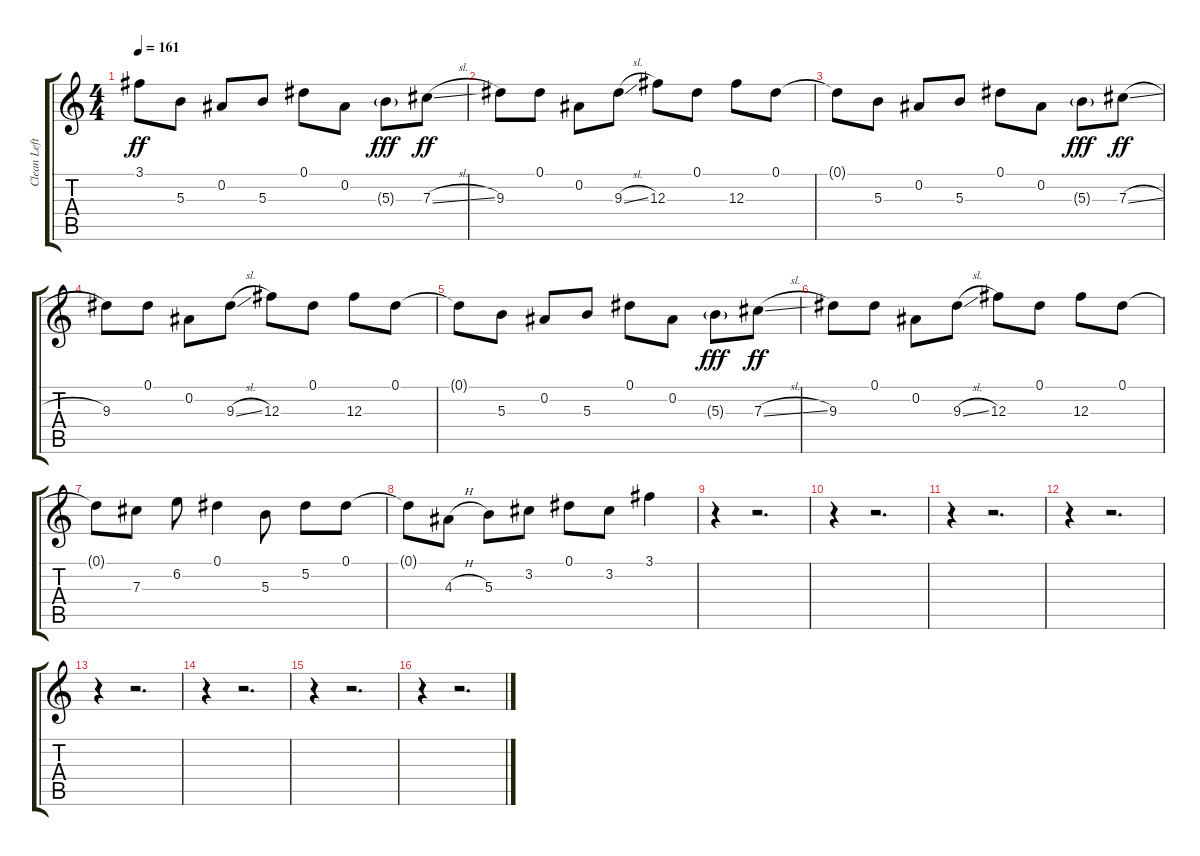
\track ("Clean Left Guitar" "Clean Left") {instrument electricguitarclean}
\staff {score tabs}
\tuning (Eb4 Bb3 Gb3 Db3 Ab2 Eb2) {hide}
\ts (4 4)
\tempo 161
\clef g2
\ks c
3.1{t}.8{dy ff} 5.3.8 0.2.8 5.3.8 0.1.8 0.2.8 5.3{g}.8{dy fff} 7.3{sl}.8{dy ff} |
9.3.8 0.1.8 0.2.8 9.3{sl}.8 12.3.8 0.1.8 12.3.8 0.1.8 |
0.1{t}.8 5.3.8 0.2.8 5.3.8 0.1.8 0.2.8 5.3{g}.8{dy fff} 7.3{sl}.8{dy ff} |
9.3.8 0.1.8 0.2.8 9.3{sl}.8 12.3.8 0.1.8 12.3.8 0.1.8 |
0.1{t}.8 5.3.8 0.2.8 5.3.8 0.1.8 0.2.8 5.3{g}.8{dy fff} 7.3{sl}.8{dy ff} |
9.3.8 0.1.8 0.2.8 9.3{sl}.8 12.3.8 0.1.8 12.3.8 0.1.8 |
0.1{t}.8 7.3.8 6.2.8 0.1.4 5.3.8 5.2.8 0.1.8 |
0.1{t}.8 4.3{h}.8 5.3.8 3.2.8 0.1.8 3.2.8 3.1.4 |
r.4 r.2{d} |
r.4 r.2{d} |
r.4 r.2{d} |
r.4 r.2{d} |
r.4 r.2{d} |
r.4 r.2{d} |
r.4 r.2{d} |
r.4 r.2{d}
